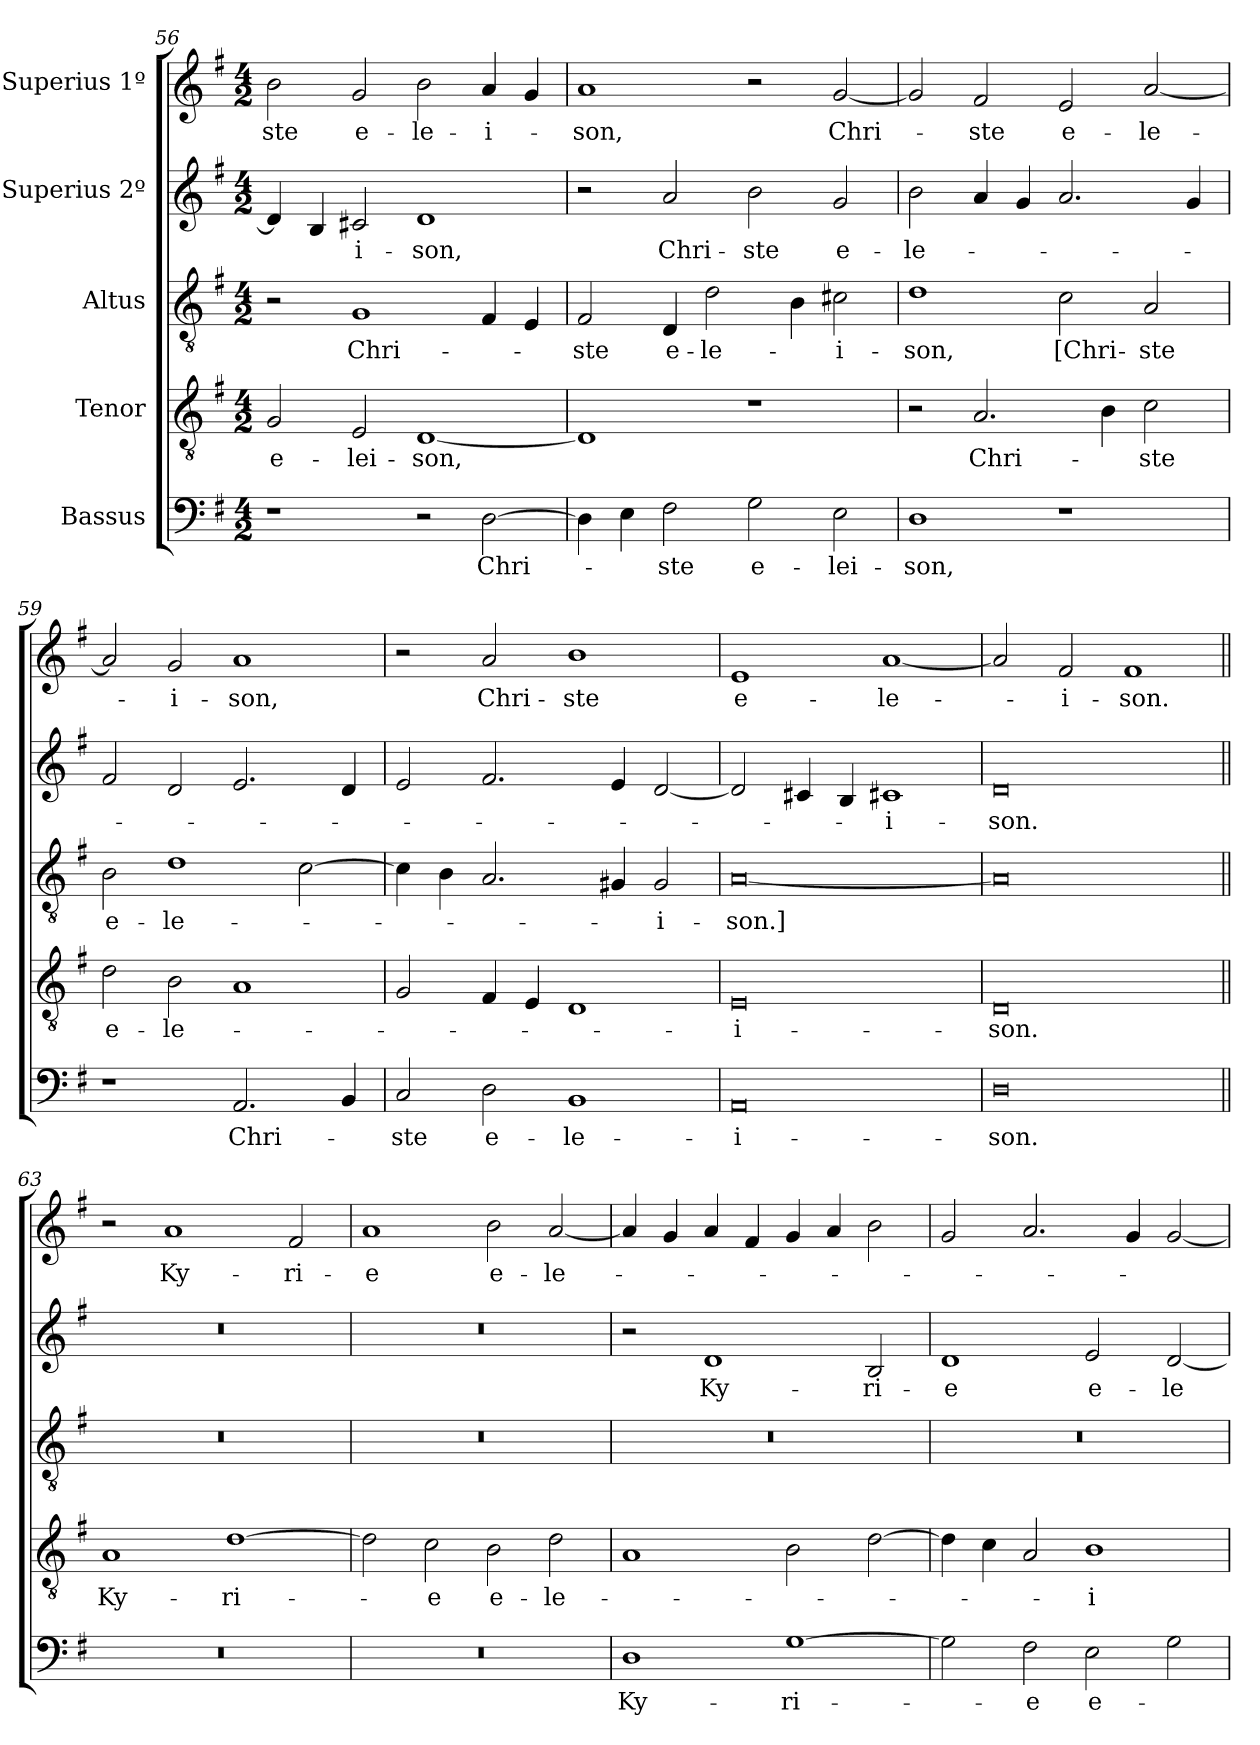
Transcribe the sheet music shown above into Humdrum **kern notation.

**kern	**text	**kern	**text	**kern	**text	**kern	**text	**kern	**text
*part5	*part5	*part4	*part4	*part3	*part3	*part2	*part2	*part1	*part1
*staff5	*staff5	*staff4	*staff4	*staff3	*staff3	*staff2	*staff2	*staff1	*staff1
*I"Bassus	*	*I"Tenor	*	*I"Altus	*	*I"Superius 2º	*	*I"Superius 1º	*
*clefF4	*	*clefGv2	*	*clefGv2	*	*clefG2	*	*clefG2	*
*k[f#]	*	*k[f#]	*	*k[f#]	*	*k[f#]	*	*k[f#]	*
*M4/2	*	*M4/2	*	*M4/2	*	*M4/2	*	*M4/2	*
=56	=56	=56	=56	=56	=56	=56	=56	=56	=56
1r	.	2G/	e-	2r	.	4d/]	.	2b\	-ste
.	.	.	.	.	.	4B/	.	.	.
.	.	2E/	-lei-	1G/	Chri-	2c#X/	-i-	2g/	e-
2r	.	[1D/	-son,	.	.	1d/	-son,	2b\	-le-
[2D\	Chri-	.	.	4F#/	.	.	.	4a/	-i-
.	.	.	.	4E/	.	.	.	4g/	.
=57	=57	=57	=57	=57	=57	=57	=57	=57	=57
4D\]	.	1D/]	.	2F#/	-ste	2r	.	1a/	-son,
4E\	.	.	.	.	.	.	.	.	.
2F#\	-ste	.	.	4D/	e-	2a/	Chri-	.	.
.	.	.	.	2d\	-le-	.	.	.	.
2G\	e-	1r	.	.	.	2b\	-ste	2r	.
.	.	.	.	4B\	.	.	.	.	.
2E\	-lei-	.	.	2c#X\	-i-	2g/	e-	[2g/	Chri-
=58	=58	=58	=58	=58	=58	=58	=58	=58	=58
1D\	-son,	2r	.	1d\	-son,	2b\	-le-	2g/]	.
.	.	2.A/	Chri-	.	.	4a/	.	2f#/	-ste
.	.	.	.	.	.	4g/	.	.	.
1r	.	.	.	2c\	[Chri-	2.a/	.	2e/	e-
.	.	4B\	.	.	.	.	.	.	.
.	.	2c\	-ste	2A/	-ste	.	.	[2a/	-le-
.	.	.	.	.	.	4g/	.	.	.
=59	=59	=59	=59	=59	=59	=59	=59	=59	=59
1r	.	2d\	e-	2B\	e-	2f#/	.	2a/]	.
.	.	2B\	-le-	1d\	-le-	2d/	.	2g/	-i-
2.AA/	Chri-	1A/	.	.	.	2.e/	.	1a/	-son,
.	.	.	.	[2c\	.	.	.	.	.
4BB/	.	.	.	.	.	4d/	.	.	.
=60	=60	=60	=60	=60	=60	=60	=60	=60	=60
2C/	-ste	2G/	.	4c\]	.	2e/	.	2r	.
.	.	.	.	4B\	.	.	.	.	.
2D\	e-	4F#/	.	2.A/	.	2.f#/	.	2a/	Chri-
.	.	4E/	.	.	.	.	.	.	.
1BB/	-le-	1D/	.	.	.	.	.	1b\	-ste
.	.	.	.	4G#X/	.	4e/	.	.	.
.	.	.	.	2G#/	-i-	[2d/	.	.	.
=61	=61	=61	=61	=61	=61	=61	=61	=61	=61
0AA/	-i-	0E/	-i-	[0A/	-son.]	2d/]	.	1e/	e-
.	.	.	.	.	.	4c#X/	.	.	.
.	.	.	.	.	.	4B/	.	.	.
.	.	.	.	.	.	1c#X/	-i-	[1a/	-le-
=62	=62	=62	=62	=62	=62	=62	=62	=62	=62
0D\	-son.	0D/	-son.	0A/]	.	0d/	-son.	2a/]	.
.	.	.	.	.	.	.	.	2f#/	-i-
.	.	.	.	.	.	.	.	1f#/	-son.
=63||	=63||	=63||	=63||	=63||	=63||	=63||	=63||	=63||	=63||
0r	.	1A/	Ky-	0r	.	0r	.	2r	.
.	.	.	.	.	.	.	.	1a/	Ky-
.	.	[1d\	-ri-	.	.	.	.	.	.
.	.	.	.	.	.	.	.	2f#/	-ri-
=64	=64	=64	=64	=64	=64	=64	=64	=64	=64
0r	.	2d\]	.	0r	.	0r	.	1a/	-e
.	.	2c\	-e	.	.	.	.	.	.
.	.	2B\	e-	.	.	.	.	2b\	e-
.	.	2d\	-le-	.	.	.	.	[2a/	-le-
=65	=65	=65	=65	=65	=65	=65	=65	=65	=65
1D\	Ky-	1A/	.	0r	.	2r	.	4a/]	.
.	.	.	.	.	.	.	.	4g/	.
.	.	.	.	.	.	1d/	Ky-	4a/	.
.	.	.	.	.	.	.	.	4f#/	.
[1G\	-ri-	2B\	.	.	.	.	.	4g/	.
.	.	.	.	.	.	.	.	4a/	.
.	.	[2d\	.	.	.	2B/	-ri-	2b\	.
=66	=66	=66	=66	=66	=66	=66	=66	=66	=66
2G\]	.	4d\]	.	0r	.	1d/	-e	2g/	.
.	.	4c\	.	.	.	.	.	.	.
2F#\	-e	2A/	.	.	.	.	.	2.a/	.
2E\	e-	1B\	-i-	.	.	2e/	e-	.	.
.	.	.	.	.	.	.	.	4g/	.
2G\	.	.	.	.	.	[2d/	-le-	[2g/	.
=	=	=	=	=	=	=	=	=	=
*-	*-	*-	*-	*-	*-	*-	*-	*-	*-
